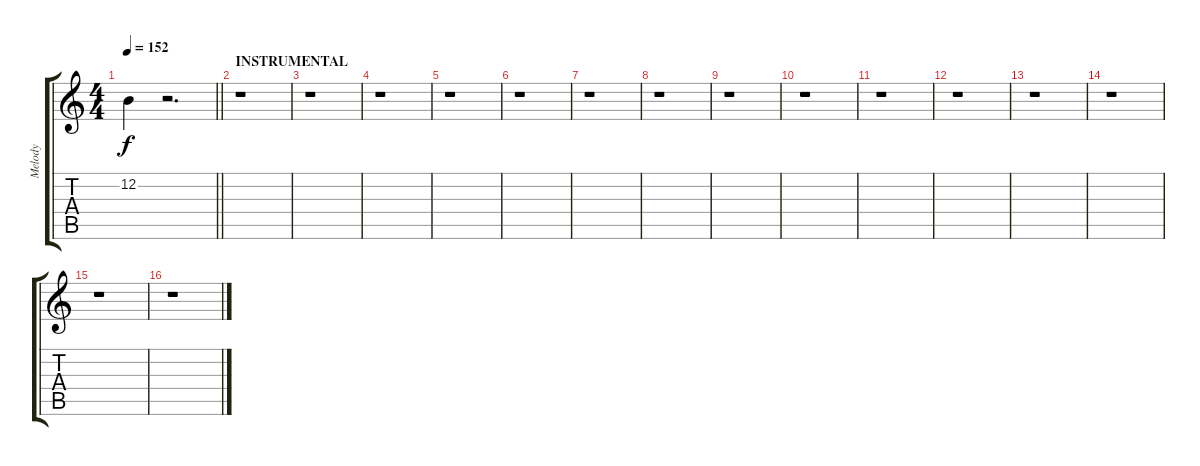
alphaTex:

\track ("Melody" "Melody") {instrument baritonesax}
\staff {score tabs}
\tuning (E4 B3 G3 D3 A2 E2) {hide}
\ts (4 4)
\tempo 152
\clef g2
\barLineRight lightlight
\ks c
12.2{t}.4{dy f} r.2{d} |
\section ("" "INSTRUMENTAL")
r.1 |
r.1 |
r.1 |
r.1 |
r.1 |
r.1 |
r.1 |
r.1 |
r.1 |
r.1 |
r.1 |
r.1 |
r.1 |
r.1 |
r.1
